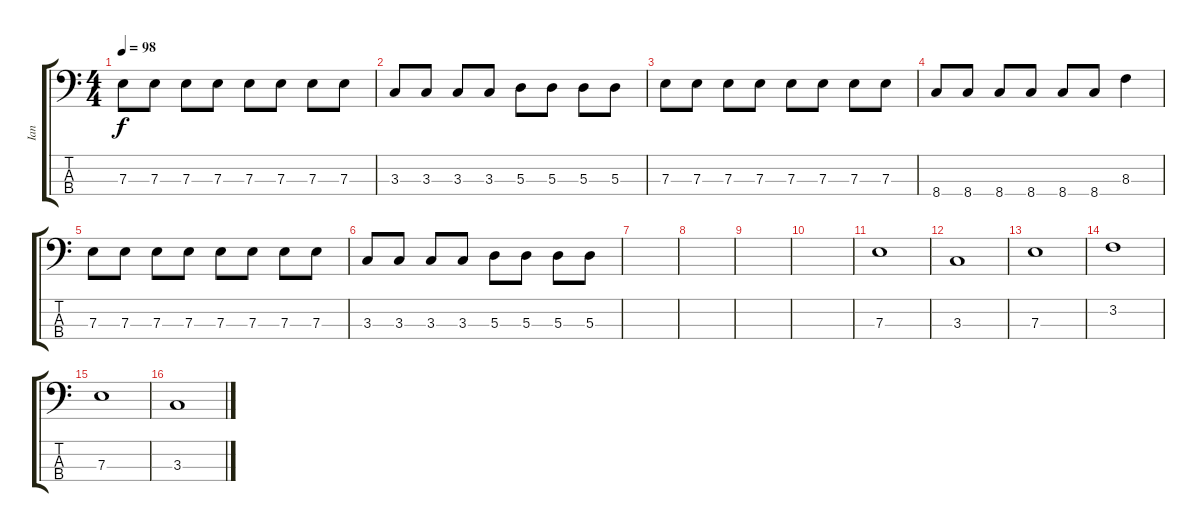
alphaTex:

\track ("Ian" "Ian") {instrument electricbassfinger}
\staff {score tabs}
\tuning (G2 D2 A1 E1) {hide}
\ts (4 4)
\tempo 98
\clef f4
\ks c
7.3.8{dy f} 7.3.8 7.3.8 7.3.8 7.3.8 7.3.8 7.3.8 7.3.8 |
3.3.8 3.3.8 3.3.8 3.3.8 5.3.8 5.3.8 5.3.8 5.3.8 |
7.3.8 7.3.8 7.3.8 7.3.8 7.3.8 7.3.8 7.3.8 7.3.8 |
8.4.8 8.4.8 8.4.8 8.4.8 8.4.8 8.4.8 8.3.4 |
7.3.8 7.3.8 7.3.8 7.3.8 7.3.8 7.3.8 7.3.8 7.3.8 |
3.3.8 3.3.8 3.3.8 3.3.8 5.3.8 5.3.8 5.3.8 5.3.8 |
|
|
|
|
7.3.1 |
3.3.1 |
7.3.1 |
3.2.1 |
7.3.1 |
3.3.1
